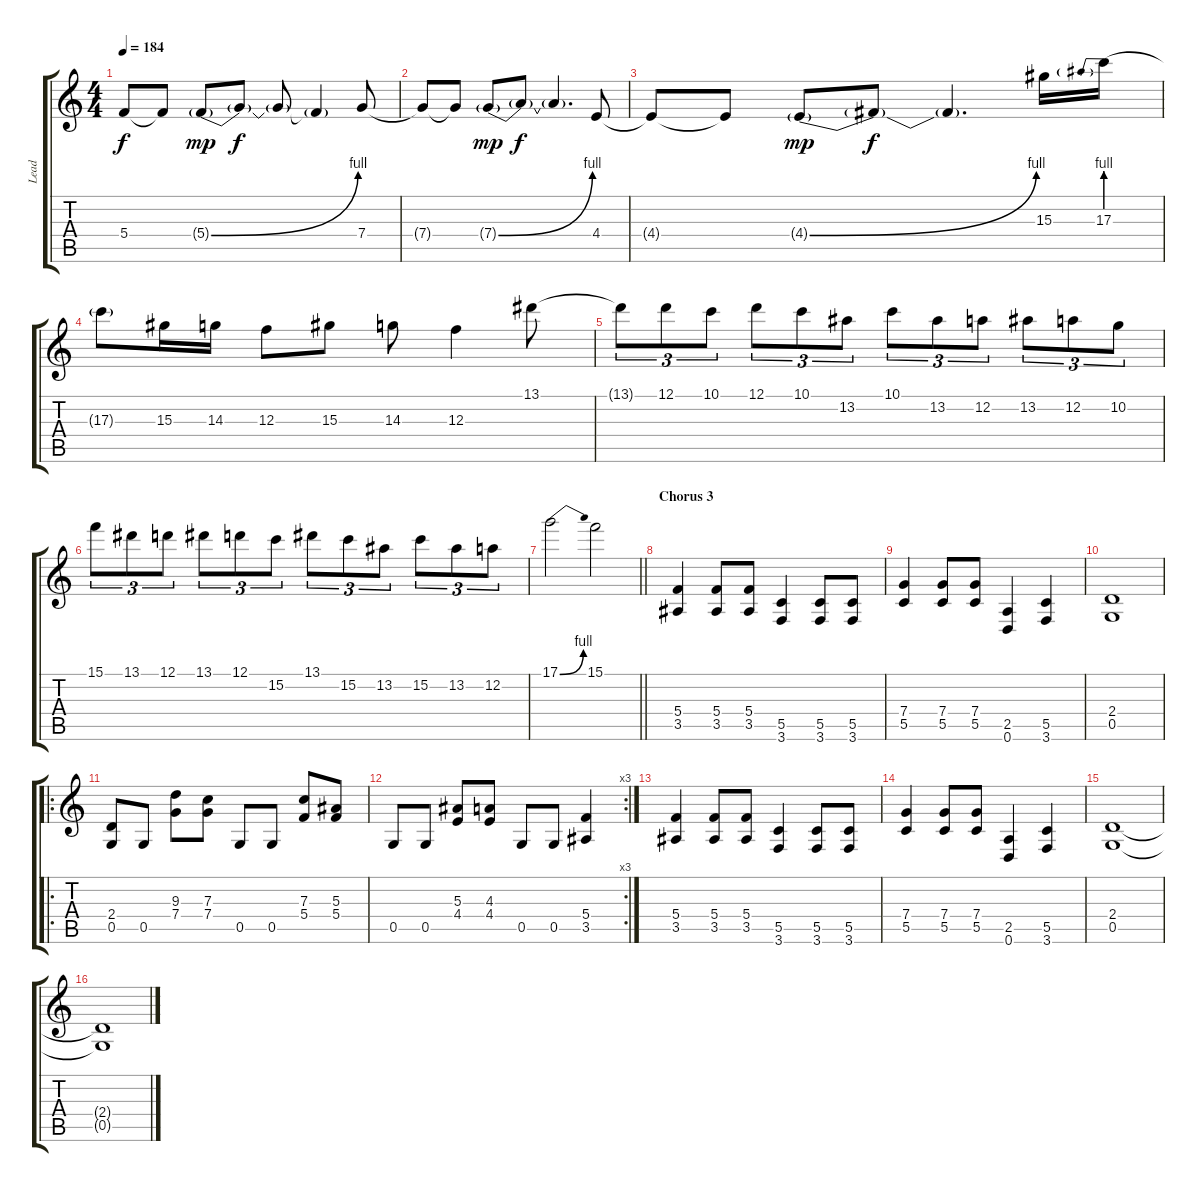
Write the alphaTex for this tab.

\track ("Lead" "Lead") {instrument distortionguitar}
\staff {score tabs}
\tuning (D4 A3 F3 C3 G2 D2) {hide}
\ts (4 4)
\tempo 184
\clef g2
\ks c
5.4{t}.8{dy f} 5.4{t}.8 5.4{be (bend 0 0 60 4) g}.8{dy mp} 5.4{t}.8{dy f} 5.4{t}.8 5.4{t}.4 7.4.8 |
7.4{t}.8 7.4{t}.8 7.4{be (bend 0 0 60 4) g}.8{dy mp} 7.4{t}.8{dy f} 7.4{t}.4{d} 4.4.8 |
4.4{t}.8 4.4{t}.8 4.4{be (bend 0 0 60 4) g}.8{dy mp} 4.4{t}.8{dy f} 4.4{t}.4{d} 15.3.16 17.3{be (prebend 0 4 60 4)}.16 |
17.3{t}.8 15.3.16 14.3.16 12.3.8 15.3.8 14.3.8 12.3.4 13.1.8 |
13.1{t}.8{tu (3 2)} 12.1.8{tu (3 2)} 10.1.8{tu (3 2)} 12.1.8{tu (3 2)} 10.1.8{tu (3 2)} 13.2.8{tu (3 2)} 10.1.8{tu (3 2)} 13.2.8{tu (3 2)} 12.2.8{tu (3 2)} 13.2.8{tu (3 2)} 12.2.8{tu (3 2)} 10.2.8{tu (3 2)} |
15.1.8{tu (3 2)} 13.1.8{tu (3 2)} 12.1.8{tu (3 2)} 13.1.8{tu (3 2)} 12.1.8{tu (3 2)} 15.2.8{tu (3 2)} 13.1.8{tu (3 2)} 15.2.8{tu (3 2)} 13.2.8{tu (3 2)} 15.2.8{tu (3 2)} 13.2.8{tu (3 2)} 12.2.8{tu (3 2)} |
\barLineRight lightlight
17.1{be (bend 0 0 60 4)}.2 15.1.2 |
\section ("" "Chorus 3")
(5.4 3.5).4 (5.4 3.5).8 (5.4 3.5).8 (5.5 3.6).4 (5.5 3.6).8 (5.5 3.6).8 |
(7.4 5.5).4 (7.4 5.5).8 (7.4 5.5).8 (2.5 0.6).4 (5.5 3.6).4 |
(2.4 0.5).1 |
\ro
(2.4 0.5).8 0.5.8 (9.3 7.4).8 (7.3 7.4).8 0.5.8 0.5.8 (7.3 5.4).8 (5.3 5.4).8 |
\rc 3
0.5.8 0.5.8 (5.3 4.4).8 (4.3 4.4).8 0.5.8 0.5.8 (5.4 3.5).4 |
(5.4 3.5).4 (5.4 3.5).8 (5.4 3.5).8 (5.5 3.6).4 (5.5 3.6).8 (5.5 3.6).8 |
(7.4 5.5).4 (7.4 5.5).8 (7.4 5.5).8 (2.5 0.6).4 (5.5 3.6).4 |
(2.4 0.5).1 |
(2.4{t} 0.5{t}).1
